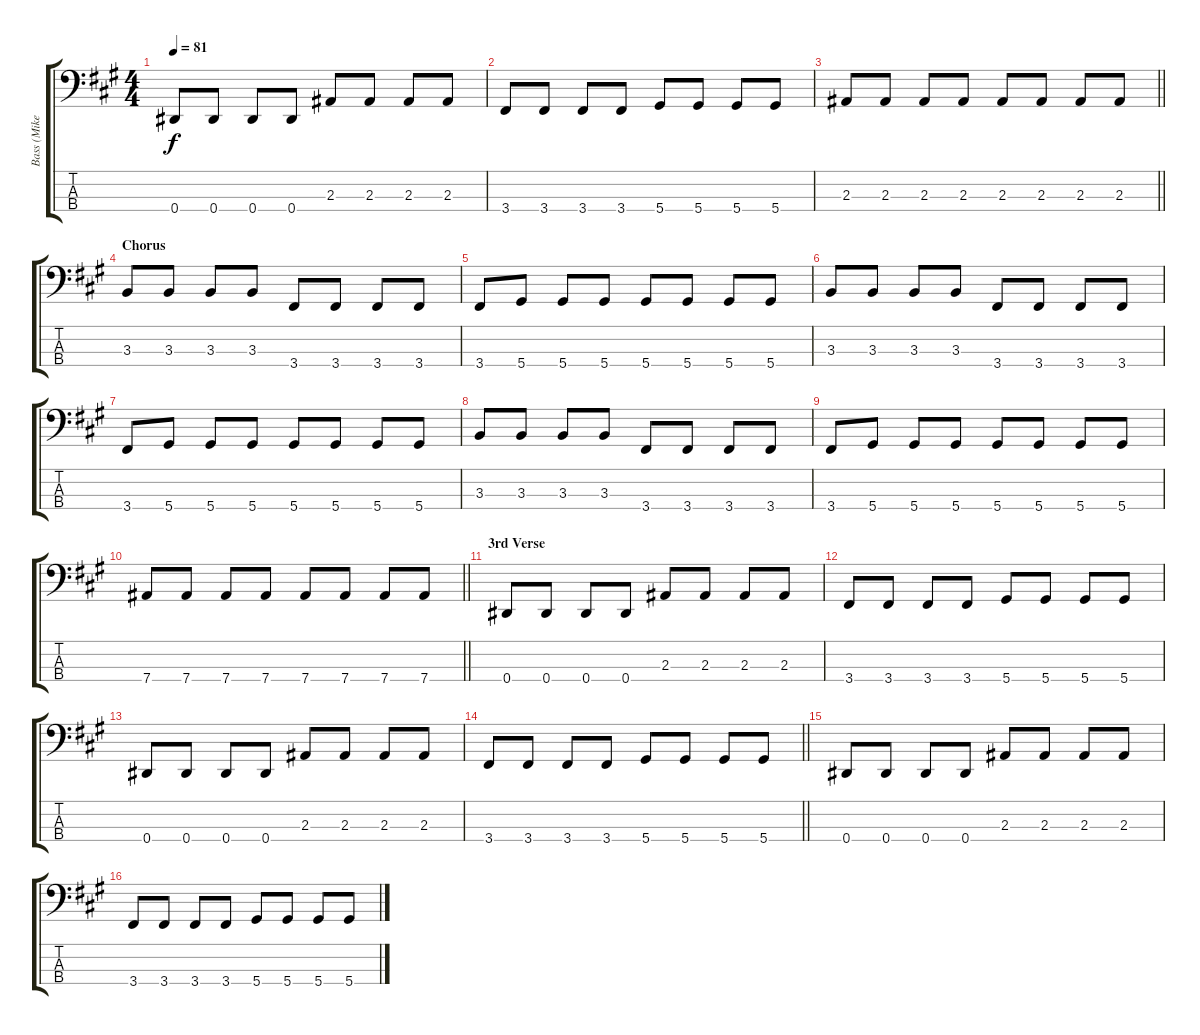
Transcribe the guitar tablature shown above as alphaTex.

\track ("Bass (Mike)" "Bass (Mike") {instrument electricbasspick}
\staff {score tabs}
\tuning (Gb2 Db2 Ab1 Eb1) {hide}
\ts (4 4)
\tempo 81
\clef f4
\ks f#minor
0.4.8{dy f} 0.4.8 0.4.8 0.4.8 2.3.8 2.3.8 2.3.8 2.3.8 |
3.4.8 3.4.8 3.4.8 3.4.8 5.4.8 5.4.8 5.4.8 5.4.8 |
\barLineRight lightlight
2.3.8 2.3.8 2.3.8 2.3.8 2.3.8 2.3.8 2.3.8 2.3.8 |
\section ("" "Chorus")
3.3.8 3.3.8 3.3.8 3.3.8 3.4.8 3.4.8 3.4.8 3.4.8 |
3.4.8 5.4.8 5.4.8 5.4.8 5.4.8 5.4.8 5.4.8 5.4.8 |
3.3.8 3.3.8 3.3.8 3.3.8 3.4.8 3.4.8 3.4.8 3.4.8 |
3.4.8 5.4.8 5.4.8 5.4.8 5.4.8 5.4.8 5.4.8 5.4.8 |
3.3.8 3.3.8 3.3.8 3.3.8 3.4.8 3.4.8 3.4.8 3.4.8 |
3.4.8 5.4.8 5.4.8 5.4.8 5.4.8 5.4.8 5.4.8 5.4.8 |
\barLineRight lightlight
7.4.8 7.4.8 7.4.8 7.4.8 7.4.8 7.4.8 7.4.8 7.4.8 |
\section ("" "3rd Verse")
0.4.8 0.4.8 0.4.8 0.4.8 2.3.8 2.3.8 2.3.8 2.3.8 |
3.4.8 3.4.8 3.4.8 3.4.8 5.4.8 5.4.8 5.4.8 5.4.8 |
0.4.8 0.4.8 0.4.8 0.4.8 2.3.8 2.3.8 2.3.8 2.3.8 |
\barLineRight lightlight
3.4.8 3.4.8 3.4.8 3.4.8 5.4.8 5.4.8 5.4.8 5.4.8 |
0.4.8 0.4.8 0.4.8 0.4.8 2.3.8 2.3.8 2.3.8 2.3.8 |
3.4.8 3.4.8 3.4.8 3.4.8 5.4.8 5.4.8 5.4.8 5.4.8
